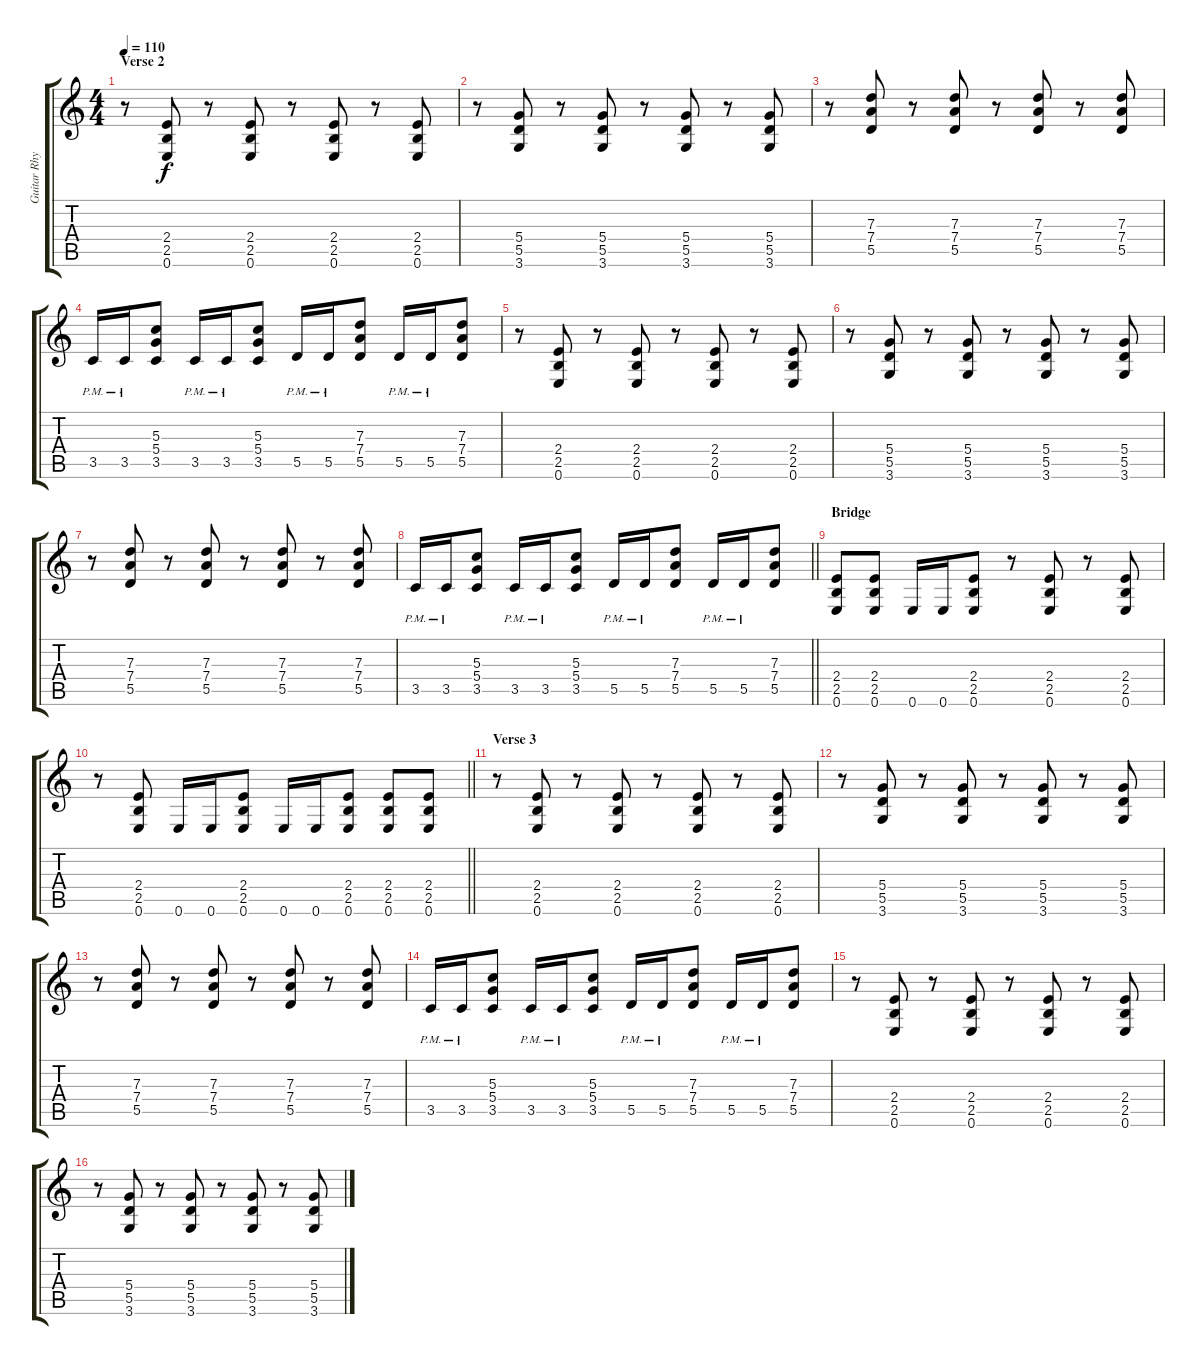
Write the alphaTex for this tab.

\track ("Guitar Rhythm" "Guitar Rhy") {instrument overdrivenguitar}
\staff {score tabs}
\tuning (E4 B3 G3 D3 A2 E2) {hide}
\ts (4 4)
\section ("" "Verse 2")
\tempo 110
\clef g2
\ks c
r.8{dy f} (2.4 2.5 0.6).8 r.8 (2.4 2.5 0.6).8 r.8 (2.4 2.5 0.6).8 r.8 (2.4 2.5 0.6).8 |
r.8 (5.4 5.5 3.6).8 r.8 (5.4 5.5 3.6).8 r.8 (5.4 5.5 3.6).8 r.8 (5.4 5.5 3.6).8 |
r.8 (7.3 7.4 5.5).8 r.8 (7.3 7.4 5.5).8 r.8 (7.3 7.4 5.5).8 r.8 (7.3 7.4 5.5).8 |
3.5{pm}.16 3.5{pm}.16 (5.3 5.4 3.5).8 3.5{pm}.16 3.5{pm}.16 (5.3 5.4 3.5).8 5.5{pm}.16 5.5{pm}.16 (7.3 7.4 5.5).8 5.5{pm}.16 5.5{pm}.16 (7.3 7.4 5.5).8 |
r.8 (2.4 2.5 0.6).8 r.8 (2.4 2.5 0.6).8 r.8 (2.4 2.5 0.6).8 r.8 (2.4 2.5 0.6).8 |
r.8 (5.4 5.5 3.6).8 r.8 (5.4 5.5 3.6).8 r.8 (5.4 5.5 3.6).8 r.8 (5.4 5.5 3.6).8 |
r.8 (7.3 7.4 5.5).8 r.8 (7.3 7.4 5.5).8 r.8 (7.3 7.4 5.5).8 r.8 (7.3 7.4 5.5).8 |
\barLineRight lightlight
3.5{pm}.16 3.5{pm}.16 (5.3 5.4 3.5).8 3.5{pm}.16 3.5{pm}.16 (5.3 5.4 3.5).8 5.5{pm}.16 5.5{pm}.16 (7.3 7.4 5.5).8 5.5{pm}.16 5.5{pm}.16 (7.3 7.4 5.5).8 |
\section ("" "Bridge")
(2.4 2.5 0.6).8 (2.4 2.5 0.6).8 0.6.16 0.6.16 (2.4 2.5 0.6).8 r.8 (2.4 2.5 0.6).8 r.8 (2.4 2.5 0.6).8 |
\barLineRight lightlight
r.8 (2.4 2.5 0.6).8 0.6.16 0.6.16 (2.4 2.5 0.6).8 0.6.16 0.6.16 (2.4 2.5 0.6).8 (2.4 2.5 0.6).8 (2.4 2.5 0.6).8 |
\section ("" "Verse 3")
r.8 (2.4 2.5 0.6).8 r.8 (2.4 2.5 0.6).8 r.8 (2.4 2.5 0.6).8 r.8 (2.4 2.5 0.6).8 |
r.8 (5.4 5.5 3.6).8 r.8 (5.4 5.5 3.6).8 r.8 (5.4 5.5 3.6).8 r.8 (5.4 5.5 3.6).8 |
r.8 (7.3 7.4 5.5).8 r.8 (7.3 7.4 5.5).8 r.8 (7.3 7.4 5.5).8 r.8 (7.3 7.4 5.5).8 |
3.5{pm}.16 3.5{pm}.16 (5.3 5.4 3.5).8 3.5{pm}.16 3.5{pm}.16 (5.3 5.4 3.5).8 5.5{pm}.16 5.5{pm}.16 (7.3 7.4 5.5).8 5.5{pm}.16 5.5{pm}.16 (7.3 7.4 5.5).8 |
r.8 (2.4 2.5 0.6).8 r.8 (2.4 2.5 0.6).8 r.8 (2.4 2.5 0.6).8 r.8 (2.4 2.5 0.6).8 |
r.8 (5.4 5.5 3.6).8 r.8 (5.4 5.5 3.6).8 r.8 (5.4 5.5 3.6).8 r.8 (5.4 5.5 3.6).8
